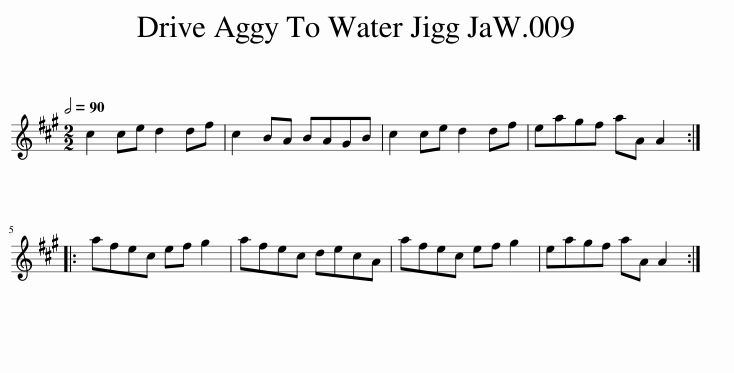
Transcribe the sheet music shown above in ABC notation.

X:1
L:1/8
Q:1/2=90
M:2/2
I:linebreak $
K:A
V:1 treble
V:1
 c2 ce d2 df | c2 BA BAGB | c2 ce d2 df | eagf aA A2 ::$ afec ef g2 | %5
 afec decA | afec ef g2 | eagf aA A2 :| %8
